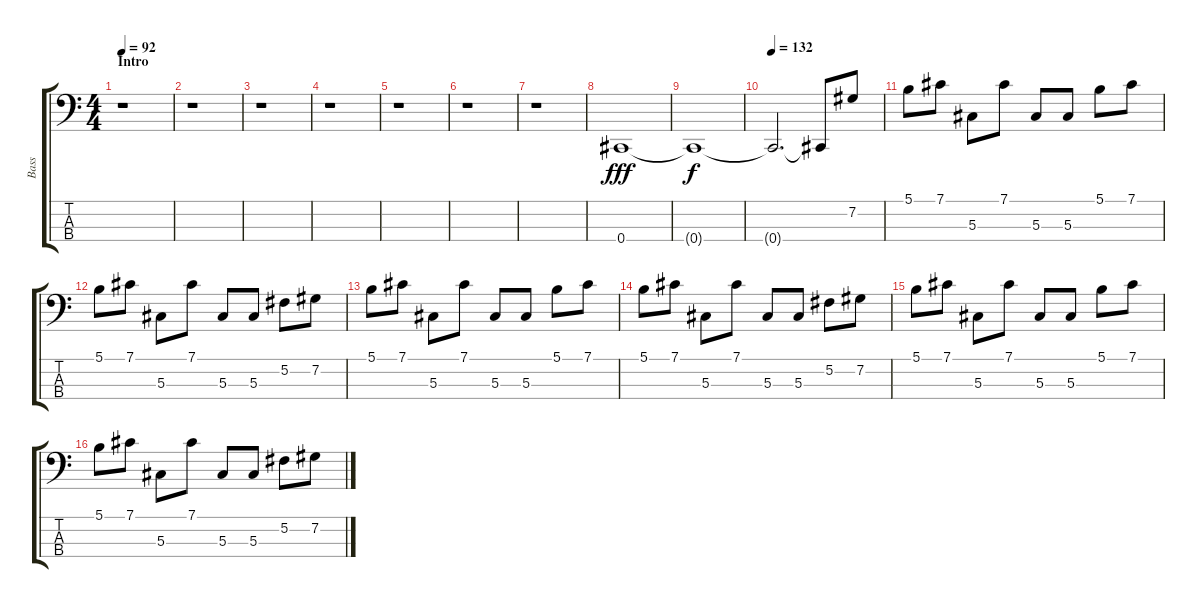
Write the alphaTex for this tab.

\track ("Bass" "Bass") {instrument electricbasspick}
\staff {score tabs}
\tuning (Gb2 Db2 Ab1 Db1) {hide}
\ts (4 4)
\section ("" "Intro")
\tempo 92
\clef f4
\ks c
r.1{dy fff instrument electricbasspick} |
r.1 |
r.1 |
r.1 |
r.1 |
r.1 |
r.1 |
0.4.1 |
0.4{t}.1{dy f} |
\tempo 132
0.4{t}.2{d} 0.4{t}.8 7.2.8 |
5.1.8 7.1.8 5.3.8 7.1.8 5.3.8 5.3.8 5.1.8 7.1.8 |
5.1.8 7.1.8 5.3.8 7.1.8 5.3.8 5.3.8 5.2.8 7.2.8 |
5.1.8 7.1.8 5.3.8 7.1.8 5.3.8 5.3.8 5.1.8 7.1.8 |
5.1.8 7.1.8 5.3.8 7.1.8 5.3.8 5.3.8 5.2.8 7.2.8 |
5.1.8 7.1.8 5.3.8 7.1.8 5.3.8 5.3.8 5.1.8 7.1.8 |
5.1.8 7.1.8 5.3.8 7.1.8 5.3.8 5.3.8 5.2.8 7.2.8
